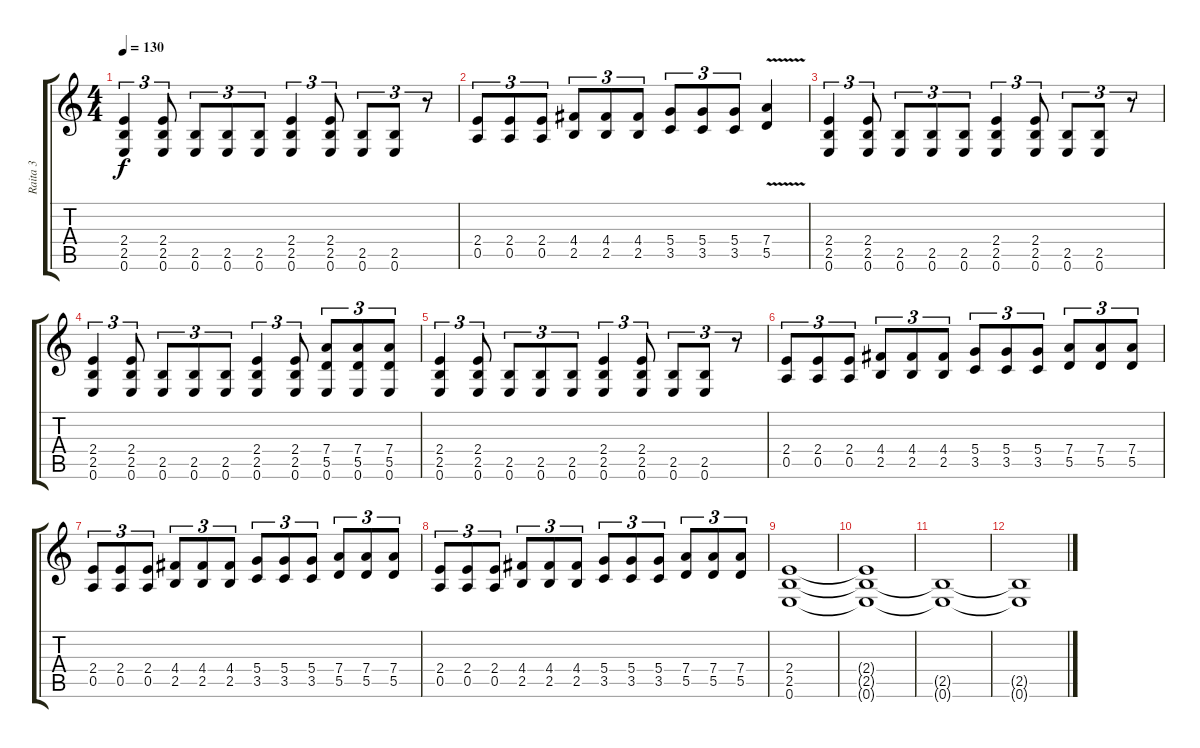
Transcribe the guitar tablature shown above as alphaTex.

\track ("Raita 3" "Raita 3") {instrument overdrivenguitar}
\staff {score tabs}
\tuning (E4 B3 G3 D3 A2 E2) {hide}
\ts (4 4)
\tempo 130
\clef g2
\ks c
(2.4 2.5 0.6).4{tu (3 2) dy f} (2.4 2.5 0.6).8{tu (3 2)} (2.5 0.6).8{tu (3 2)} (2.5 0.6).8{tu (3 2)} (2.5 0.6).8{tu (3 2)} (2.4 2.5 0.6).4{tu (3 2)} (2.4 2.5 0.6).8{tu (3 2)} (2.5 0.6).8{tu (3 2)} (2.5 0.6).8{tu (3 2)} r.8{tu (3 2)} |
(2.4 0.5).8{tu (3 2)} (2.4 0.5).8{tu (3 2)} (2.4 0.5).8{tu (3 2)} (4.4 2.5).8{tu (3 2)} (4.4 2.5).8{tu (3 2)} (4.4 2.5).8{tu (3 2)} (5.4 3.5).8{tu (3 2)} (5.4 3.5).8{tu (3 2)} (5.4 3.5).8{tu (3 2)} (7.4{v} 5.5{v}).4 |
(2.4 2.5 0.6).4{tu (3 2)} (2.4 2.5 0.6).8{tu (3 2)} (2.5 0.6).8{tu (3 2)} (2.5 0.6).8{tu (3 2)} (2.5 0.6).8{tu (3 2)} (2.4 2.5 0.6).4{tu (3 2)} (2.4 2.5 0.6).8{tu (3 2)} (2.5 0.6).8{tu (3 2)} (2.5 0.6).8{tu (3 2)} r.8{tu (3 2)} |
(2.4 2.5 0.6).4{tu (3 2)} (2.4 2.5 0.6).8{tu (3 2)} (2.5 0.6).8{tu (3 2)} (2.5 0.6).8{tu (3 2)} (2.5 0.6).8{tu (3 2)} (2.4 2.5 0.6).4{tu (3 2)} (2.4 2.5 0.6).8{tu (3 2)} (7.4 5.5 0.6).8{tu (3 2)} (7.4 5.5 0.6).8{tu (3 2)} (7.4 5.5 0.6).8{tu (3 2)} |
(2.4 2.5 0.6).4{tu (3 2)} (2.4 2.5 0.6).8{tu (3 2)} (2.5 0.6).8{tu (3 2)} (2.5 0.6).8{tu (3 2)} (2.5 0.6).8{tu (3 2)} (2.4 2.5 0.6).4{tu (3 2)} (2.4 2.5 0.6).8{tu (3 2)} (2.5 0.6).8{tu (3 2)} (2.5 0.6).8{tu (3 2)} r.8{tu (3 2)} |
(2.4 0.5).8{tu (3 2)} (2.4 0.5).8{tu (3 2)} (2.4 0.5).8{tu (3 2)} (4.4 2.5).8{tu (3 2)} (4.4 2.5).8{tu (3 2)} (4.4 2.5).8{tu (3 2)} (5.4 3.5).8{tu (3 2)} (5.4 3.5).8{tu (3 2)} (5.4 3.5).8{tu (3 2)} (7.4 5.5).8{tu (3 2)} (7.4 5.5).8{tu (3 2)} (7.4 5.5).8{tu (3 2)} |
(2.4 0.5).8{tu (3 2)} (2.4 0.5).8{tu (3 2)} (2.4 0.5).8{tu (3 2)} (4.4 2.5).8{tu (3 2)} (4.4 2.5).8{tu (3 2)} (4.4 2.5).8{tu (3 2)} (5.4 3.5).8{tu (3 2)} (5.4 3.5).8{tu (3 2)} (5.4 3.5).8{tu (3 2)} (7.4 5.5).8{tu (3 2)} (7.4 5.5).8{tu (3 2)} (7.4 5.5).8{tu (3 2)} |
(2.4 0.5).8{tu (3 2)} (2.4 0.5).8{tu (3 2)} (2.4 0.5).8{tu (3 2)} (4.4 2.5).8{tu (3 2)} (4.4 2.5).8{tu (3 2)} (4.4 2.5).8{tu (3 2)} (5.4 3.5).8{tu (3 2)} (5.4 3.5).8{tu (3 2)} (5.4 3.5).8{tu (3 2)} (7.4 5.5).8{tu (3 2)} (7.4 5.5).8{tu (3 2)} (7.4 5.5).8{tu (3 2)} |
(2.4 2.5 0.6).1 |
(2.4{t} 2.5{t} 0.6{t}).1 |
(2.5{t} 0.6{t}).1 |
(2.5{t} 0.6{t}).1
